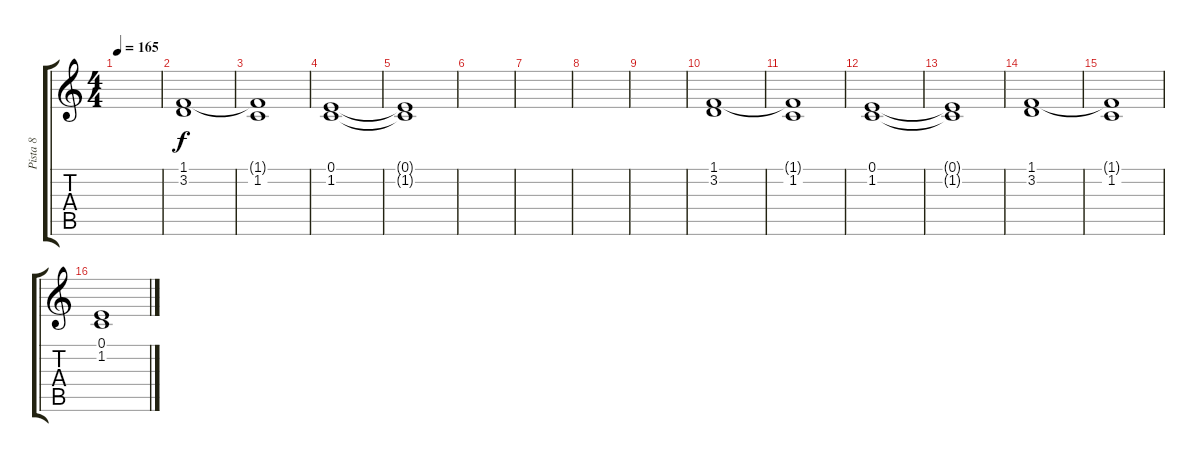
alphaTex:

\track ("Pista 8" "Pista 8") {instrument choiraahs}
\staff {score tabs}
\tuning (E4 B3 G3 D3 A2 E2) {hide}
\ts (4 4)
\tempo 165
\clef g2
\ks c
|
(1.1 3.2).1 |
(1.1{t} 1.2).1 |
(0.1 1.2).1 |
(0.1{t} 1.2{t}).1 |
|
|
|
|
(1.1 3.2).1 |
(1.1{t} 1.2).1 |
(0.1 1.2).1 |
(0.1{t} 1.2{t}).1 |
(1.1 3.2).1 |
(1.1{t} 1.2).1 |
(0.1 1.2).1{volume 0}
